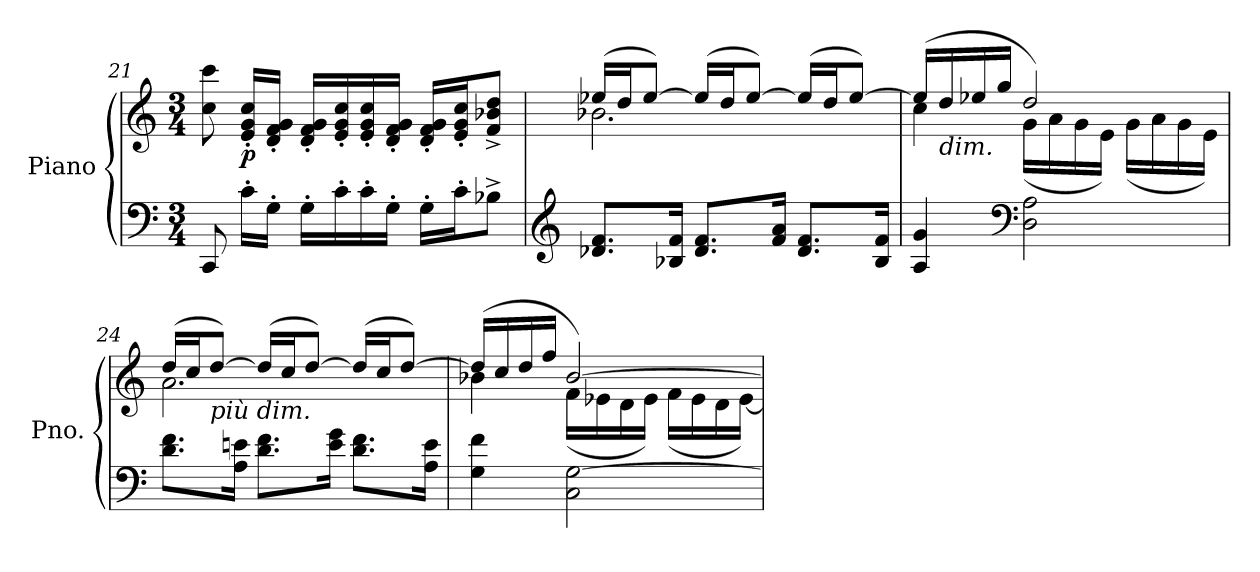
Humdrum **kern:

**kern	**kern	**dynam
*part1	*part1	*part1
*staff2	*staff1	*staff1/2
*I"Piano	*	*
*I'Pno.	*	*
*clefF4	*clefG2	*
*k[]	*k[]	*
*M3/4	*M3/4	*
=21	=21	=21
!	!	!LO:DY:b
8CC/	8cc\ 8ccc\	other-dynamics
!	!	!LO:DY:b
16c'\LL	16e/' 16g/' 16cc/'LL	p
16G'\JJ	16d/' 16f/' 16g/'JJ	.
16G'\LL	16d/' 16f/' 16g/'LL	.
16c'\	16e/' 16g/' 16cc/'	.
16c'\	16e/' 16g/' 16cc/'	.
16G'\JJ	16d/' 16f/' 16g/'JJ	.
16G'\LL	16d/' 16f/' 16g/'LL	.
16c'\J	16e/' 16g/' 16cc/'J	.
8B-X^\J	8f/^ 8b-X/^ 8dd/^J	.
!!LO:LB:g=z
=22	=22	=22
*clefG2	*	*
*	*^	*
8.d-X/ 8.f/L	(16ee-X/LL	2.b-X\	.
.	16dd/J	.	.
.	[8ee-/J)	.	.
16B-X/ 16f/Jk	.	.	.
8.d-/ 8.f/L	(16ee-/LL]	.	.
.	16dd/J	.	.
.	[8ee-/J)	.	.
16f/ 16a/Jk	.	.	.
8.d-/ 8.f/L	(16ee-/LL]	.	.
.	16dd/J	.	.
.	[8ee-/J)	.	.
16B-/ 16f/Jk	.	.	.
=23	=23	=23	=23
4A/ 4g/	(16ee-/LL]	4cc\	.
!	!LO:TX:b:i:t=dim.	!	!
.	16dd/	.	.
.	16ee-X/	.	.
.	16gg/JJ	.	.
*clefF4	*	*	*
2D\ 2A\	2dd/)	(>16g\LL	.
.	.	16a\	.
.	.	16g\	.
.	.	16e\JJ)	.
.	.	(>16g\LL	.
.	.	16a\	.
.	.	16g\	.
.	.	16e\JJ)	.
=24	=24	=24	=24
8.d\ 8.f\L	(16dd/LL	2.a\	.
.	16cc/J	.	.
!	!LO:TX:b:i:t=più dim.	!	!
.	[8dd/J)	.	.
16A\ 16en\Jk	.	.	.
8.d\ 8.f\L	(16dd/LL]	.	.
.	16cc/J	.	.
.	[8dd/J)	.	.
16e\ 16g\Jk	.	.	.
8.d\ 8.f\L	(16dd/LL]	.	.
.	16cc/J	.	.
.	[8dd/J)	.	.
16A\ 16e\Jk	.	.	.
!!LO:LB:g=z	!!
=25	=25	=25	=25
4G\ 4f\	(16dd/LL]	4b-X\	.
.	16cc/	.	.
.	16dd/	.	.
.	16ff/JJ	.	.
2C\ [2G\	[2b-/)	(16f\LL	.
.	.	16e-X\	.
.	.	16d\	.
.	.	16e-\JJ)	.
.	.	(16f\LL	.
.	.	16e-\	.
.	.	16d\	.
.	.	[16e-\JJ)	.
*	*v	*v	*
=	=	=
*-	*-	*-
